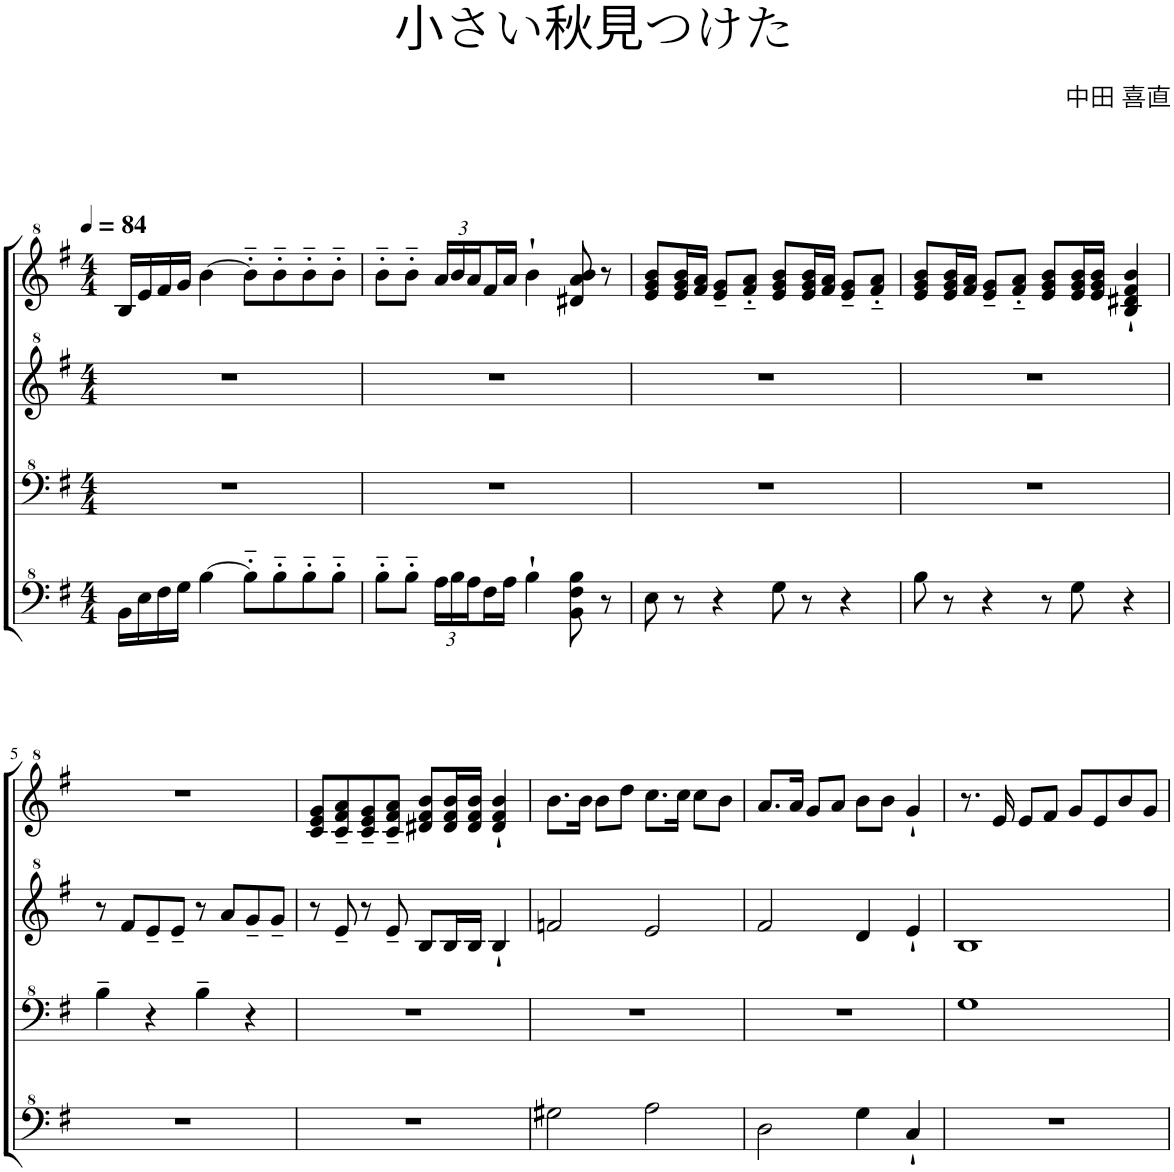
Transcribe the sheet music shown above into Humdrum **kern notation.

**kern	**kern	**kern	**kern
*part1	*part1	*part1	*part1
*staff4	*staff3	*staff2	*staff1
*I"Model III	*	*	*
*clefF^4	*clefF^4	*clefG^2	*clefG^2
*k[f#]	*k[f#]	*k[f#]	*k[f#]
*M4/4	*M4/4	*M4/4	*M4/4
*MM84	*MM84	*MM84	*MM84
=1	=1	=1	=1
16B\LL	1r	1r	16b/LL
16e\	.	.	16ee/
16f#\	.	.	16ff#/
16g\JJ	.	.	16gg/JJ
[4b\	.	.	[4bb\
8b'~\L]	.	.	8bb'~\L]
8b'~\	.	.	8bb'~\
8b'~\	.	.	8bb'~\
8b'~\J	.	.	8bb'~\J
=2	=2	=2	=2
8b'~\L	1r	1r	8bb'~\L
8b'~\J	.	.	8bb'~\J
*Xbrackettup	*	*	*Xbrackettup
24a\LL	.	.	24aa/LL
24b\	.	.	24bb/
24a\	.	.	24aa/
16f#\	.	.	16ff#/
16a\JJ	.	.	16aa/JJ
4b`\	.	.	4bb`\
8B\ 8f#\ 8b\	.	.	8dd#X/ 8aa/ 8bb/
8r	.	.	8r
=3	=3	=3	=3
8e\	1r	1r	8ee/ 8gg/ 8bb/L
8r	.	.	16ee/ 16gg/ 16bb/L
.	.	.	16ff#/ 16aa/JJ
4r	.	.	8ee/~ 8gg/~L
.	.	.	8ff#/'~ 8aa/'~J
8g\	.	.	8ee/ 8gg/ 8bb/L
8r	.	.	16ee/ 16gg/ 16bb/L
.	.	.	16ff#/ 16aa/JJ
4r	.	.	8ee/~ 8gg/~L
.	.	.	8ff#/'~ 8aa/'~J
=4	=4	=4	=4
8b\	1r	1r	8ee/ 8gg/ 8bb/L
8r	.	.	16ee/ 16gg/ 16bb/L
.	.	.	16ff#/ 16aa/JJ
4r	.	.	8ee/~ 8gg/~L
.	.	.	8ff#/'~ 8aa/'~J
8r	.	.	8ee/ 8gg/ 8bb/L
8g\	.	.	16ee/ 16gg/ 16bb/L
.	.	.	16ee/ 16gg/ 16bb/JJ
4r	.	.	4b/` 4dd#X/` 4ff#/` 4bb/`
!!LO:LB:g=z
=5	=5	=5	=5
1r	4b~\	8r	1r
.	.	8ff#/L	.
.	4r	8ee~/	.
.	.	8ee~/J	.
.	4b~\	8r	.
.	.	8aa/L	.
.	4r	8gg~/	.
.	.	8gg~/J	.
=6	=6	=6	=6
1r	1r	8r	8cc/ 8ee/ 8gg/L
.	.	8ee~/	8cc/~ 8ff#/~ 8aa/~
.	.	8r	8cc/~ 8ee/~ 8gg/~
.	.	8ee~/	8cc/~ 8ff#/~ 8aa/~J
.	.	8b/L	8dd#X/ 8ff#/ 8bb/L
.	.	16b/L	16dd#/ 16ff#/ 16bb/L
.	.	16b/JJ	16dd#/ 16ff#/ 16bb/JJ
.	.	4b`/	4dd#/` 4ff#/` 4bb/`
=7	=7	=7	=7
2g#X\	1r	2ffn/	8.bb\L
.	.	.	16bb\Jk
.	.	.	8bb\L
.	.	.	8ddd\J
2a\	.	2ee/	8.ccc\L
.	.	.	16ccc\Jk
.	.	.	8ccc\L
.	.	.	8bb\J
=8	=8	=8	=8
2d\	1r	2ff#/	8.aa/L
.	.	.	16aa/Jk
.	.	.	8gg/L
.	.	.	8aa/J
4g\	.	4dd/	8bb\L
.	.	.	8bb\J
4c`/	.	4ee`/	4gg`/
=9	=9	=9	=9
1r	1g	1b	8.r
.	.	.	16ee/
.	.	.	8ee/L
.	.	.	8ff#/J
.	.	.	8gg/L
.	.	.	8ee/
.	.	.	8bb/
.	.	.	8gg/J
=	=	=	=
*-	*-	*-	*-
